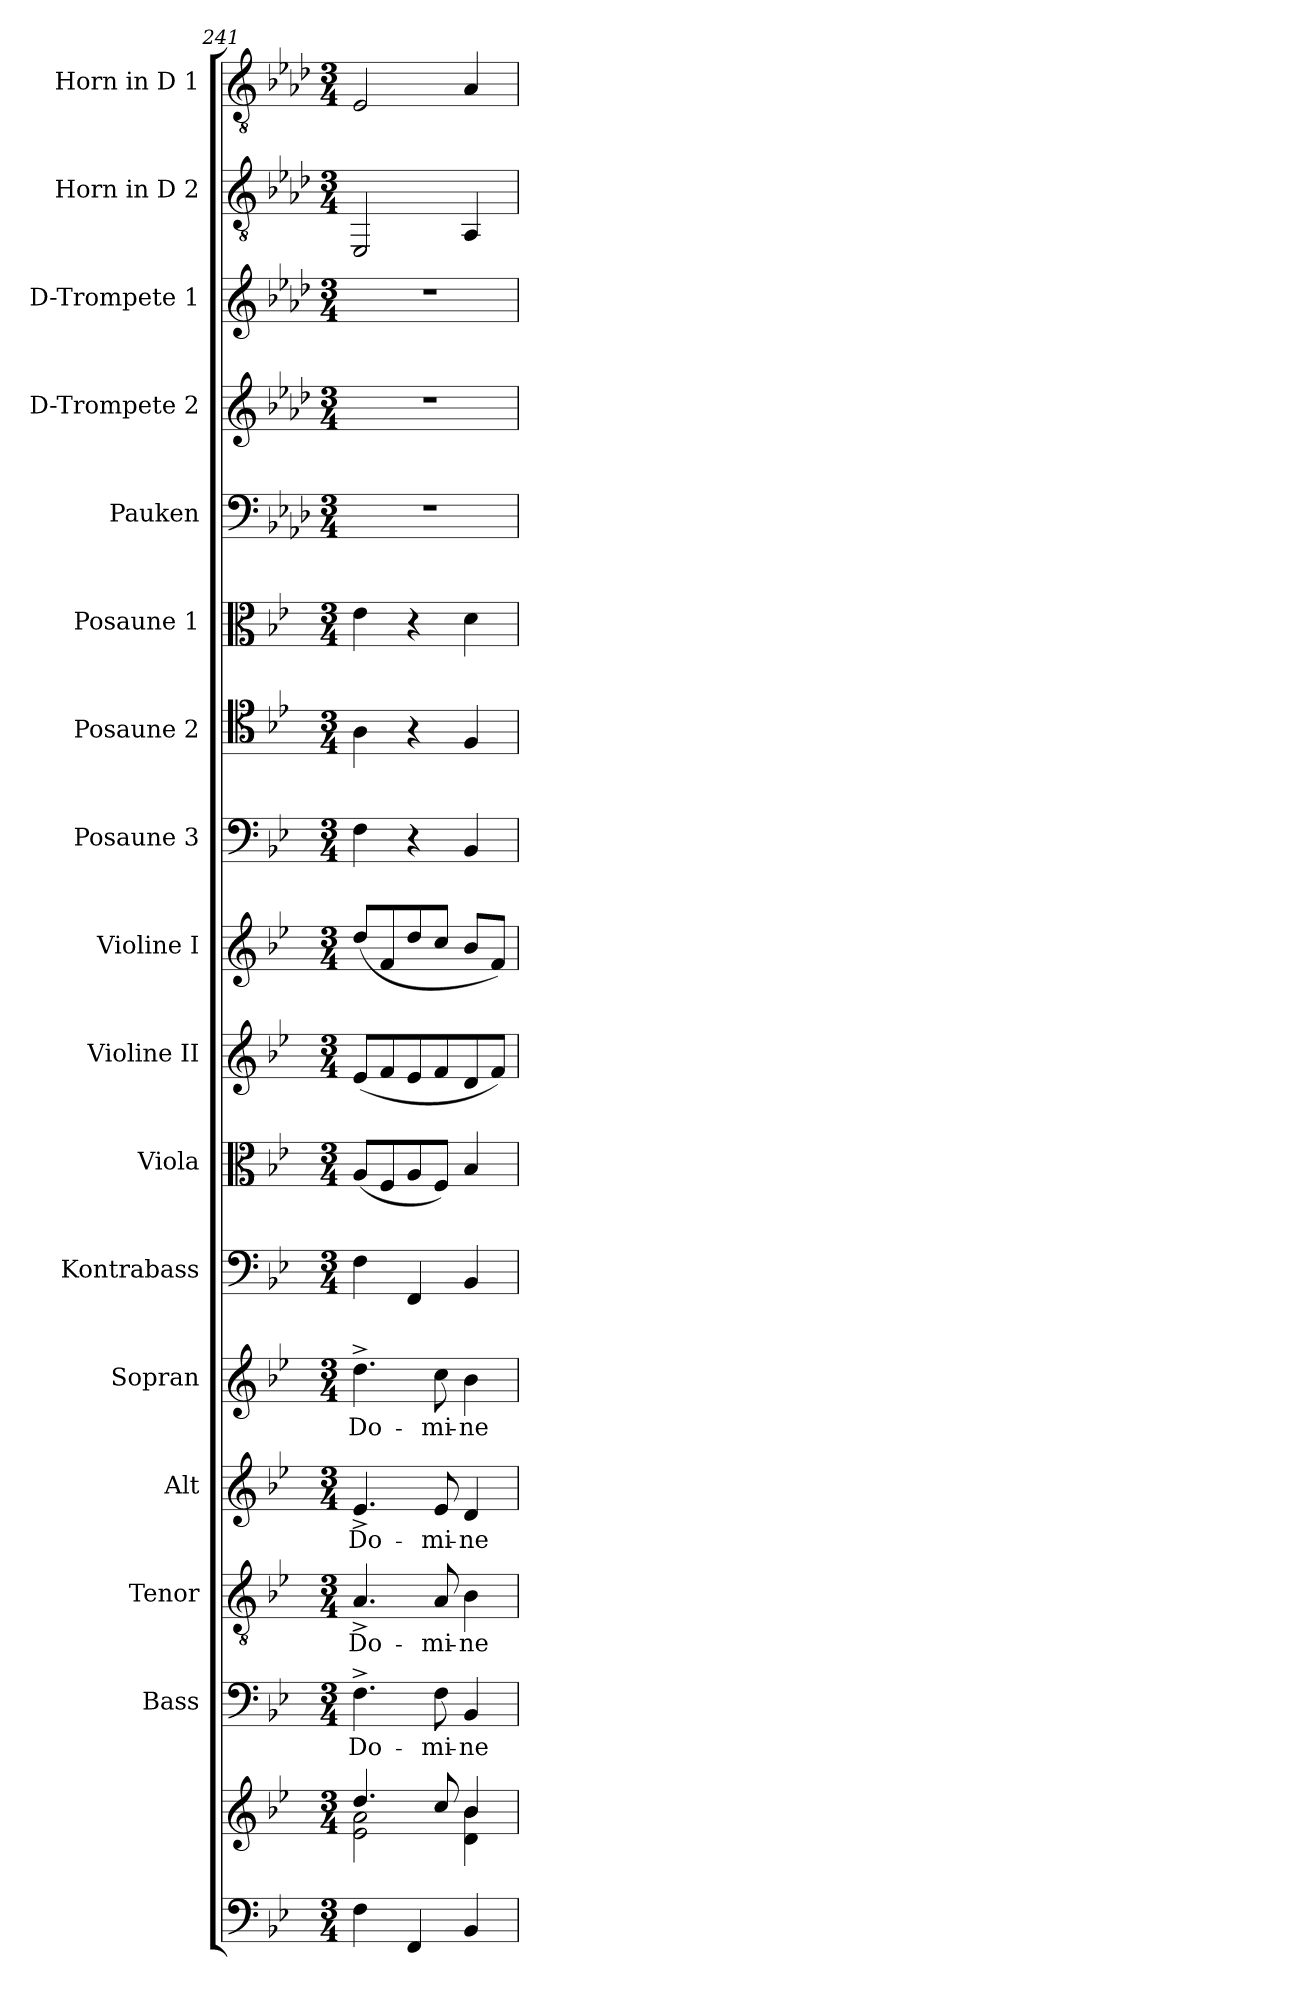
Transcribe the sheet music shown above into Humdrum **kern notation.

**kern	**kern	**kern	**text	**kern	**text	**kern	**text	**kern	**text	**kern	**kern	**kern	**kern	**kern	**kern	**kern	**kern	**kern	**kern	**kern	**kern
*part17	*part17	*part16	*part16	*part15	*part15	*part14	*part14	*part13	*part13	*part12	*part11	*part10	*part9	*part8	*part7	*part6	*part5	*part4	*part3	*part2	*part1
*staff18	*staff17	*staff16	*staff16	*staff15	*staff15	*staff14	*staff14	*staff13	*staff13	*staff12	*staff11	*staff10	*staff9	*staff8	*staff7	*staff6	*staff5	*staff4	*staff3	*staff2	*staff1
*	*	*I"Bass	*	*I"Tenor	*	*I"Alt	*	*I"Sopran	*	*I"Kontrabass	*I"Viola	*I"Violine II	*I"Violine I	*I"Posaune 3	*I"Posaune 2	*I"Posaune 1	*I"Pauken	*I"D-Trompete 2	*I"D-Trompete 1	*I"Horn in D 2	*I"Horn in D 1
*	*	*I'B.	*	*I'T.	*	*I'A.	*	*I'S.	*	*I'Kb.	*I'Vla.	*I'Vl. II	*I'Vl. I	*I'Pos. 3	*I'Pos. 2	*I'Pos. 1	*I'Pk.	*I'D Trp. 2	*I'D Trp. 1	*I'Hrn. 2	*I'Hrn. 1
*clefF4	*clefG2	*clefF4	*	*clefGv2	*	*clefG2	*	*clefG2	*	*clefF4	*clefC3	*clefG2	*clefG2	*clefF4	*clefC4	*clefC3	*clefF4	*clefG2	*clefG2	*clefGv2	*clefGv2
*	*	*	*	*	*	*	*	*	*	*ITrd7c12	*	*	*	*	*	*	*ITrd-1c-2	*ITrd-1c-2	*ITrd-1c-2	*ITrd-1c-2	*ITrd-1c-2
*k[b-e-]	*k[b-e-]	*k[b-e-]	*	*k[b-e-]	*	*k[b-e-]	*	*k[b-e-]	*	*k[b-e-]	*k[b-e-]	*k[b-e-]	*k[b-e-]	*k[b-e-]	*k[b-e-]	*k[b-e-]	*k[b-e-]	*k[b-e-]	*k[b-e-]	*k[b-e-]	*k[b-e-]
*B-:	*B-:	*B-:	*	*B-:	*	*B-:	*	*B-:	*	*B-:	*B-:	*B-:	*B-:	*B-:	*B-:	*B-:	*B-:	*B-:	*B-:	*B-:	*B-:
*M3/4	*M3/4	*M3/4	*	*M3/4	*	*M3/4	*	*M3/4	*	*M3/4	*M3/4	*M3/4	*M3/4	*M3/4	*M3/4	*M3/4	*M3/4	*M3/4	*M3/4	*M3/4	*M3/4
=241	=241	=241	=241	=241	=241	=241	=241	=241	=241	=241	=241	=241	=241	=241	=241	=241	=241	=241	=241	=241	=241
*	*^	*	*	*	*	*	*	*	*	*	*	*	*	*	*	*	*	*	*	*	*
!	!	!	!	!LO:LY:b	!	!LO:LY:b	!	!LO:LY:b	!	!LO:LY:b	!	!	!	!	!	!	!	!	!	!	!	!
4F\	4.dd/	2e-\ 2a\	4.F^>\	Do-	4.A^>/	Do-	4.e-^>/	Do-	4.dd^>\	Do-	4FF\	(<8A/L	(<8e-/L	(<8dd/L	4F\	4A\	4e-\	2.r	2.r	2.r	2FF/	2F/
.	.	.	.	.	.	.	.	.	.	.	.	8F/	8f/	8f/	.	.	.	.	.	.	.	.
4FF/	.	.	.	.	.	.	.	.	.	.	4FFF/	8A/	8e-/	8dd/	4r	4r	4r	.	.	.	.	.
!	!	!	!	!LO:LY:b	!	!LO:LY:b	!	!LO:LY:b	!	!LO:LY:b	!	!	!	!	!	!	!	!	!	!	!	!
.	8cc/	.	8F\	-mi-	8A/	-mi-	8e-/	-mi-	8cc\	-mi-	.	8F/J)	8f/	8cc/J	.	.	.	.	.	.	.	.
!	!	!	!	!LO:LY:b	!	!LO:LY:b	!	!LO:LY:b	!	!LO:LY:b	!	!	!	!	!	!	!	!	!	!	!	!
4BB-/	4b-/	4d\ 4b-\	4BB-/	-ne	4B-\	-ne	4d/	-ne	4b-\	-ne	4BBB-/	4B-/	8d/	8b-/L	4BB-/	4F/	4d\	.	.	.	4BB-/	4B-/
.	.	.	.	.	.	.	.	.	.	.	.	.	8f/J)	8f/J)	.	.	.	.	.	.	.	.
*	*v	*v	*	*	*	*	*	*	*	*	*	*	*	*	*	*	*	*	*	*	*	*
=	=	=	=	=	=	=	=	=	=	=	=	=	=	=	=	=	=	=	=	=	=
*-	*-	*-	*-	*-	*-	*-	*-	*-	*-	*-	*-	*-	*-	*-	*-	*-	*-	*-	*-	*-	*-
